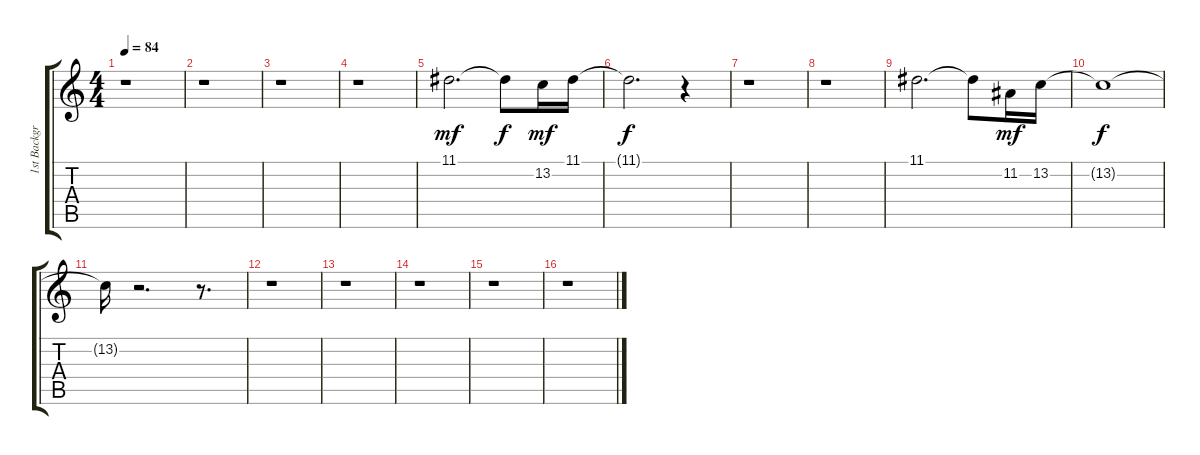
\track ("1st Background" "1st Backgr") {instrument lead6voice}
\staff {score tabs}
\tuning (E4 B3 G3 D3 A2 E2) {hide}
\ts (4 4)
\tempo 84
\clef g2
\ks c
r.1{dy mf} |
r.1 |
r.1 |
r.1 |
11.1.2{d} 11.1{t}.8{dy f} 13.2.16{dy mf} 11.1.16 |
11.1{t}.2{d dy f} r.4 |
r.1 |
r.1 |
11.1.2{d} 11.1{t}.8 11.2.16{dy mf} 13.2.16 |
13.2{t}.1{dy f} |
13.2{t}.16 r.2{d} r.8{d} |
r.1 |
r.1 |
r.1 |
r.1 |
r.1
